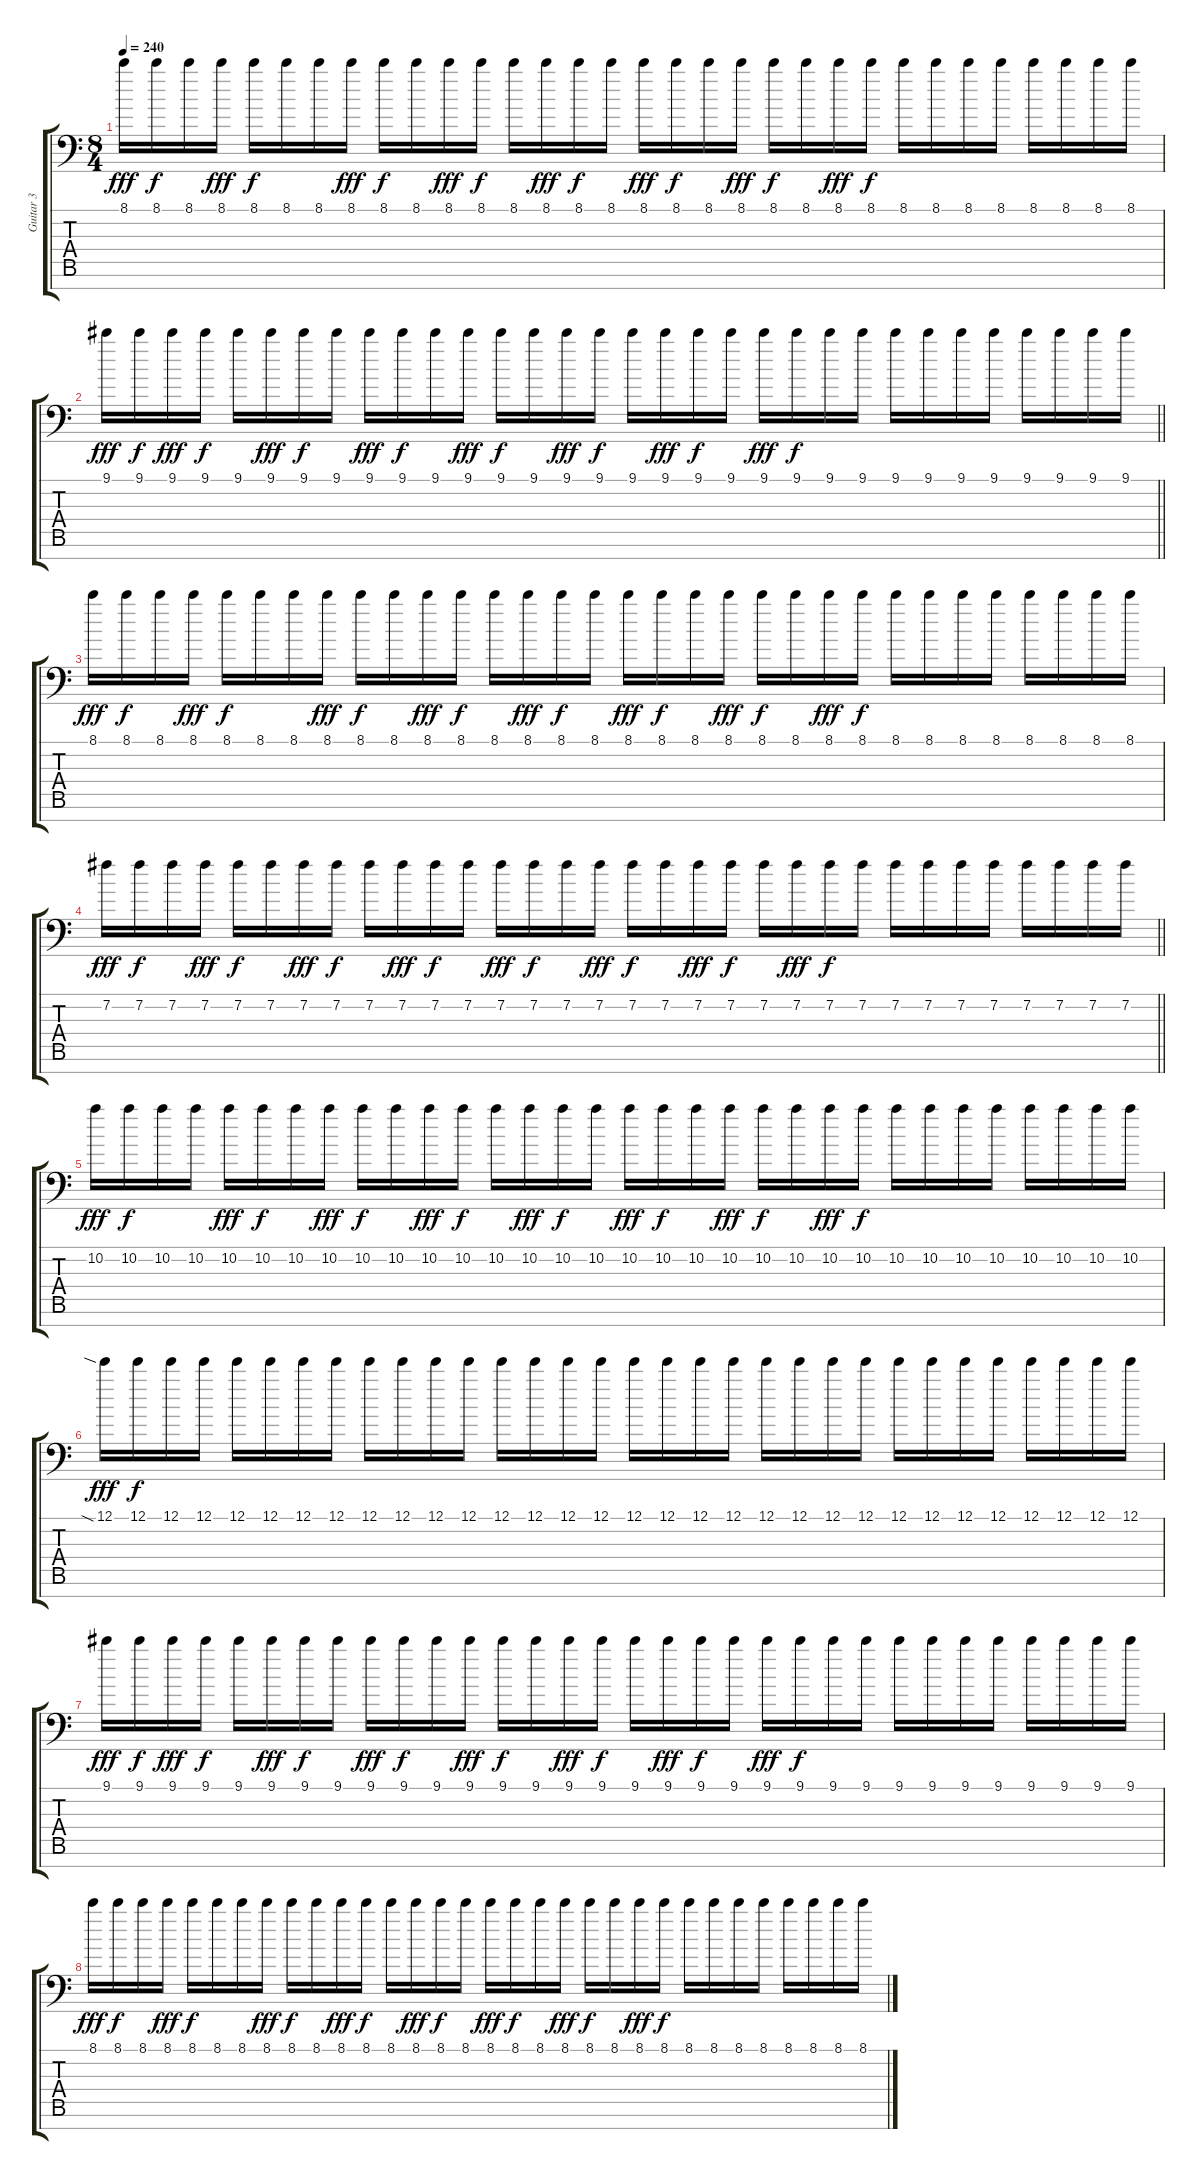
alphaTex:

\track ("Guitar 3" "Guitar 3") {instrument electricguitarjazz}
\staff {score tabs}
\tuning (E4 B3 G3 D3 A2 E2 A1) {hide}
\ts (8 4)
\tempo 240
\clef f4
\ks c
8.1.16{dy fff} 8.1.16{dy f} 8.1.16 8.1.16{dy fff} 8.1.16{dy f} 8.1.16 8.1.16 8.1.16{dy fff} 8.1.16{dy f} 8.1.16 8.1.16{dy fff} 8.1.16{dy f} 8.1.16 8.1.16{dy fff} 8.1.16{dy f} 8.1.16 8.1.16{dy fff} 8.1.16{dy f} 8.1.16 8.1.16{dy fff} 8.1.16{dy f} 8.1.16 8.1.16{dy fff} 8.1.16{dy f} 8.1.16 8.1.16 8.1.16 8.1.16 8.1.16 8.1.16 8.1.16 8.1.16 |
\barLineRight lightlight
9.1.16{dy fff} 9.1.16{dy f} 9.1.16{dy fff} 9.1.16{dy f} 9.1.16 9.1.16{dy fff} 9.1.16{dy f} 9.1.16 9.1.16{dy fff} 9.1.16{dy f} 9.1.16 9.1.16{dy fff} 9.1.16{dy f} 9.1.16 9.1.16{dy fff} 9.1.16{dy f} 9.1.16 9.1.16{dy fff} 9.1.16{dy f} 9.1.16 9.1.16{dy fff} 9.1.16{dy f} 9.1.16 9.1.16 9.1.16 9.1.16 9.1.16 9.1.16 9.1.16 9.1.16 9.1.16 9.1.16 |
8.1.16{dy fff} 8.1.16{dy f} 8.1.16 8.1.16{dy fff} 8.1.16{dy f} 8.1.16 8.1.16 8.1.16{dy fff} 8.1.16{dy f} 8.1.16 8.1.16{dy fff} 8.1.16{dy f} 8.1.16 8.1.16{dy fff} 8.1.16{dy f} 8.1.16 8.1.16{dy fff} 8.1.16{dy f} 8.1.16 8.1.16{dy fff} 8.1.16{dy f} 8.1.16 8.1.16{dy fff} 8.1.16{dy f} 8.1.16 8.1.16 8.1.16 8.1.16 8.1.16 8.1.16 8.1.16 8.1.16 |
\barLineRight lightlight
7.2.16{dy fff} 7.2.16{dy f} 7.2.16 7.2.16{dy fff} 7.2.16{dy f} 7.2.16 7.2.16{dy fff} 7.2.16{dy f} 7.2.16 7.2.16{dy fff} 7.2.16{dy f} 7.2.16 7.2.16{dy fff} 7.2.16{dy f} 7.2.16 7.2.16{dy fff} 7.2.16{dy f} 7.2.16 7.2.16{dy fff} 7.2.16{dy f} 7.2.16 7.2.16{dy fff} 7.2.16{dy f} 7.2.16 7.2.16 7.2.16 7.2.16 7.2.16 7.2.16 7.2.16 7.2.16 7.2.16 |
10.2.16{dy fff} 10.2.16{dy f} 10.2.16 10.2.16 10.2.16{dy fff} 10.2.16{dy f} 10.2.16 10.2.16{dy fff} 10.2.16{dy f} 10.2.16 10.2.16{dy fff} 10.2.16{dy f} 10.2.16 10.2.16{dy fff} 10.2.16{dy f} 10.2.16 10.2.16{dy fff} 10.2.16{dy f} 10.2.16 10.2.16{dy fff} 10.2.16{dy f} 10.2.16 10.2.16{dy fff} 10.2.16{dy f} 10.2.16 10.2.16 10.2.16 10.2.16 10.2.16 10.2.16 10.2.16 10.2.16 |
12.1{sia}.16{dy fff} 12.1.16{dy f} 12.1.16 12.1.16 12.1.16 12.1.16 12.1.16 12.1.16 12.1.16 12.1.16 12.1.16 12.1.16 12.1.16 12.1.16 12.1.16 12.1.16 12.1.16 12.1.16 12.1.16 12.1.16 12.1.16 12.1.16 12.1.16 12.1.16 12.1.16 12.1.16 12.1.16 12.1.16 12.1.16 12.1.16 12.1.16 12.1.16 |
9.1.16{dy fff} 9.1.16{dy f} 9.1.16{dy fff} 9.1.16{dy f} 9.1.16 9.1.16{dy fff} 9.1.16{dy f} 9.1.16 9.1.16{dy fff} 9.1.16{dy f} 9.1.16 9.1.16{dy fff} 9.1.16{dy f} 9.1.16 9.1.16{dy fff} 9.1.16{dy f} 9.1.16 9.1.16{dy fff} 9.1.16{dy f} 9.1.16 9.1.16{dy fff} 9.1.16{dy f} 9.1.16 9.1.16 9.1.16 9.1.16 9.1.16 9.1.16 9.1.16 9.1.16 9.1.16 9.1.16 |
8.1.16{dy fff} 8.1.16{dy f} 8.1.16 8.1.16{dy fff} 8.1.16{dy f} 8.1.16 8.1.16 8.1.16{dy fff} 8.1.16{dy f} 8.1.16 8.1.16{dy fff} 8.1.16{dy f} 8.1.16 8.1.16{dy fff} 8.1.16{dy f} 8.1.16 8.1.16{dy fff} 8.1.16{dy f} 8.1.16 8.1.16{dy fff} 8.1.16{dy f} 8.1.16 8.1.16{dy fff} 8.1.16{dy f} 8.1.16 8.1.16 8.1.16 8.1.16 8.1.16 8.1.16 8.1.16 8.1.16
